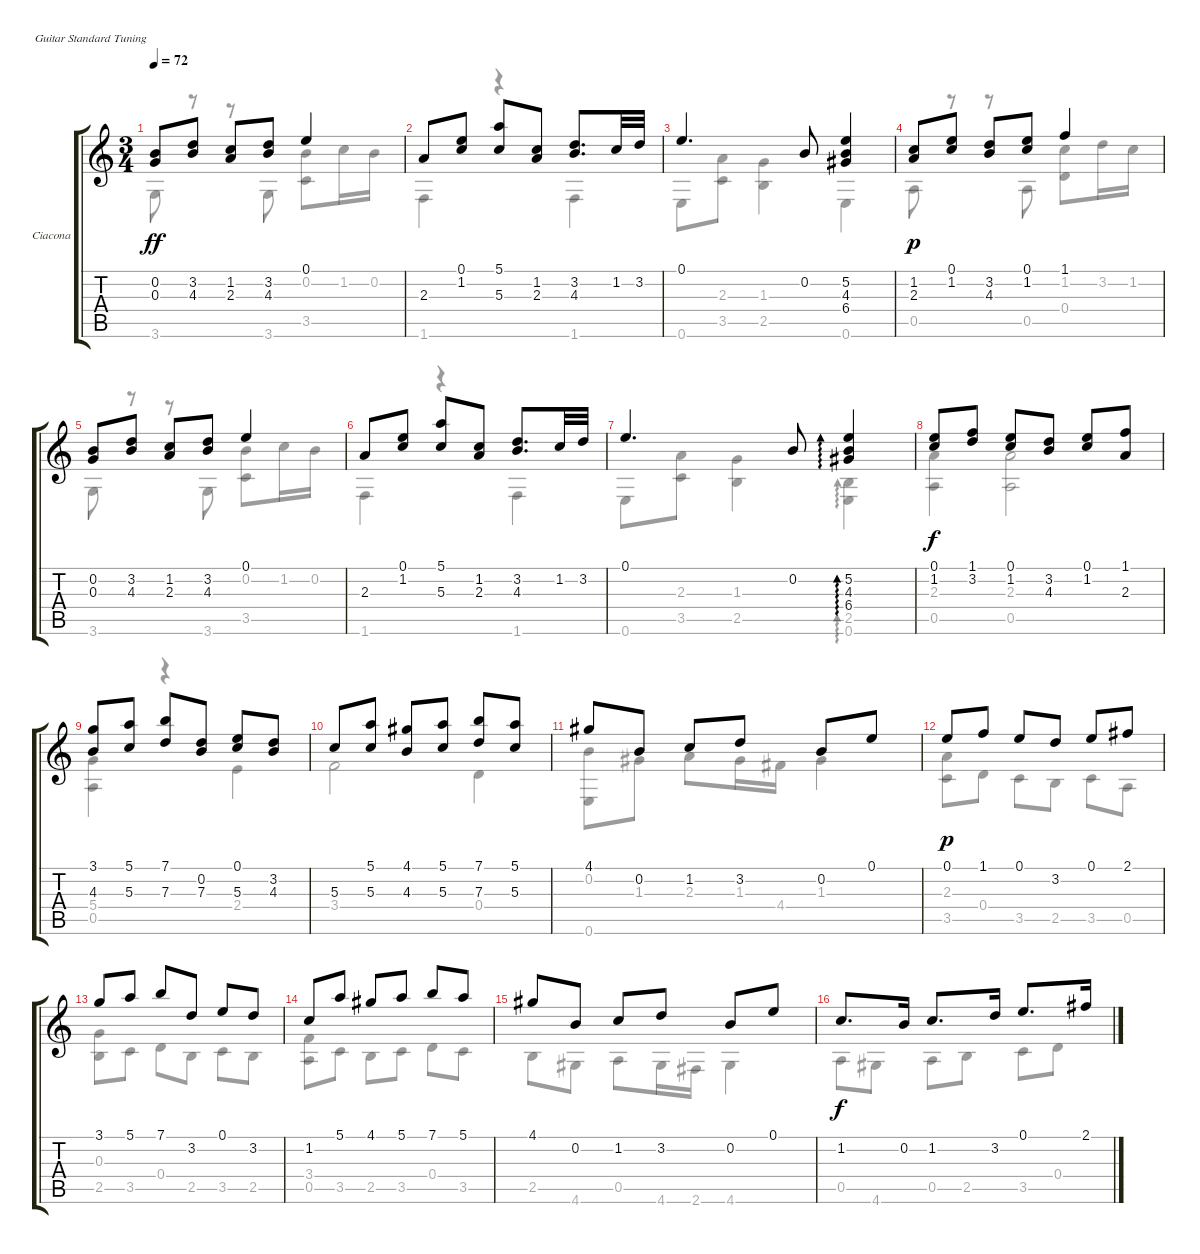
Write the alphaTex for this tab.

\bracketExtendMode groupsimilarinstruments
\firstSystemTrackNameOrientation horizontal
\otherSystemsTrackNameOrientation horizontal
\track ("Ciacona" "Ciacona") {instrument acousticguitarnylon}
\staff {score tabs}
\tuning (E4 B3 G3 D3 A2 E2)
\voice
\ts (3 4)
\tempo 72
\clef g2
\ks c
(0.2 0.3).8{dy ff} (3.2 4.3).8 (1.2 2.3).8 (3.2 4.3).8 0.1.4 |
2.3.8 (0.1 1.2).8 (5.1 5.3).8 (1.2 2.3).8 (3.2 4.3).8{d} 1.2.32 3.2.32 |
0.1.4{d} 0.2.8 (5.2 4.3 6.4).4 |
(1.2 2.3).8{dy p} (0.1 1.2).8 (3.2 4.3).8 (0.1 1.2).8 1.1.4 |
(0.2 0.3).8 (3.2 4.3).8 (1.2 2.3).8 (3.2 4.3).8 0.1.4 |
2.3.8 (0.1 1.2).8 (5.1 5.3).8 (1.2 2.3).8 (3.2 4.3).8{d} 1.2.32 3.2.32 |
0.1.4{d} 0.2.8 (5.2 4.3 6.4).4{ad 0} |
(0.1 1.2).8{dy f} (1.1 3.2).8 (0.1 1.2).8 (3.2 4.3).8 (0.1 1.2).8 (1.1 2.3).8 |
(3.1 4.3).8 (5.1 5.3).8 (7.1 7.3).8 (7.3 0.2).8 (0.1 5.3).8 (3.2 4.3).8 |
5.3.8 (5.1 5.3).8 (4.1 4.3).8 (5.1 5.3).8 (7.1 7.3).8 (5.1 5.3).8 |
4.1.8 0.2.8 1.2.8 3.2.8 0.2.8 0.1.8 |
0.1.8{dy p} 1.1.8 0.1.8 3.2.8 0.1.8 2.1.8 |
3.1.8 5.1.8 7.1.8 3.2.8 0.1.8 3.2.8 |
1.2.8 5.1.8 4.1.8 5.1.8 7.1.8 5.1.8 |
4.1.8 0.2.8 1.2.8 3.2.8 0.2.8 0.1.8 |
1.2.8{d dy f} 0.2.16 1.2.8{d} 3.2.16 0.1.8{d} 2.1.16
\voice
\clef g2
\ottava regular
\simile none
\ks c
3.6.8{dy ff} r.8 r.8 3.6.8 (0.2 3.5).8 1.2.16 0.2.16 |
1.6.4 r.4 1.6.4 |
0.6.8 (2.3 3.5).8 (1.3 2.5).4 0.6.4 |
0.5.8{dy p} r.8 r.8 0.5.8 (1.2 0.4).8 3.2.16 1.2.16 |
3.6.8 r.8 r.8 3.6.8 (0.2 3.5).8 1.2.16 0.2.16 |
1.6.4 r.4 1.6.4 |
0.6.8 (2.3 3.5).8 (1.3 2.5).4 (2.5 0.6).4{ad 0} |
(2.3 0.5).4{dy f} (2.3 0.5).2 |
(5.4 0.5).4 r.4 2.4.4 |
3.4.2 0.4.4 |
(0.2 0.6).8 1.3.8 2.3.8 1.3.16 4.4.16 1.3.4 |
(2.3 3.5).8{dy p} 0.4.8 3.5.8 2.5.8 3.5.8 0.5.8 |
(0.3 2.5).8 3.5.8 0.4.8 2.5.8 3.5.8 2.5.8 |
(3.4 0.5).8 3.5.8 2.5.8 3.5.8 0.4.8 3.5.8 |
2.5.8 4.6.8 0.5.8 4.6.16 2.6.16 4.6.4 |
0.5.8{dy f} 4.6.8 0.5.8 2.5.8 3.5.8 0.4.8
